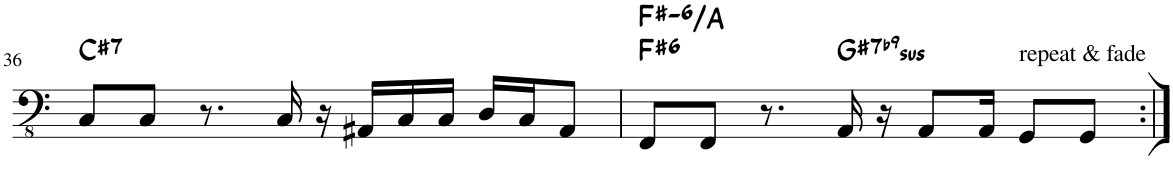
**kern	**harte
*part1	*part1
*staff1	*
*I"Fretless Electric Bass	*
!!LO:PB:g=z
*clefFv4	*
*k[f#c#g#d#]	*
*M4/4	*
=36	=36
!	!LO:H:kt=7
8CC#/L	C#:7
8CC#/J	.
8.r	.
16CC#/	.
16r	.
16AAA#X/LL	.
16CC#/	.
16CC#/JJ	.
16DD#/LL	.
16CC#/J	.
8AAA#/J	.
=37	=37
!	!LO:H:n=1:kt=6
!	!LO:H:n=2:kt=6
8FFF#/L	F#:maj6 F#:min6/b3
8FFF#/J	.
8.r	.
!	!LO:H:kt=7sus
16AAA/	G#:sus4(7,b9)
16r	.
8AAA/L	.
16AAA/Jk	.
!LO:TX:a:t=repeat & fade	!
8GGG#/L	.
8GGG#/J	.
=:|!	=:|!
*-	*-
